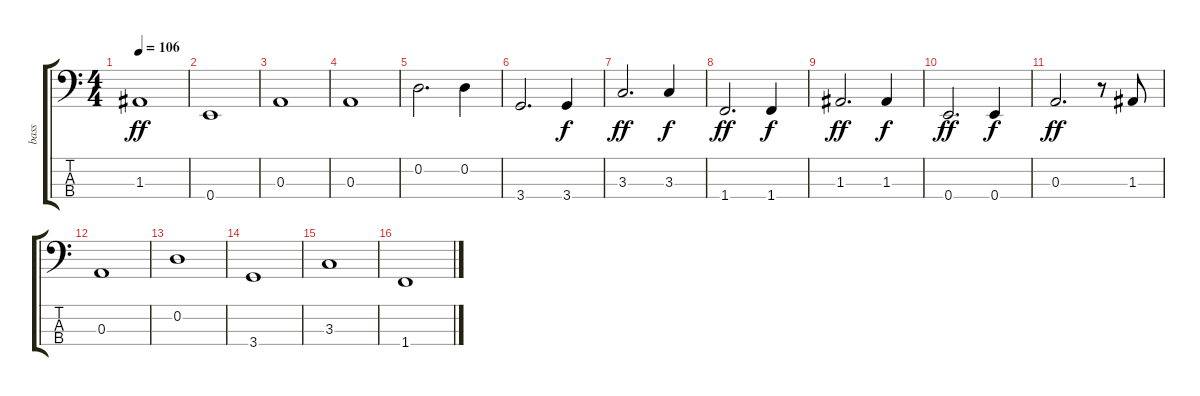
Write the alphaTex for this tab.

\track ("bass" "bass") {instrument electricbassfinger}
\staff {score tabs}
\tuning (G2 D2 A1 E1) {hide}
\ts (4 4)
\tempo 106
\clef f4
\ks c
1.3.1{dy ff} |
0.4.1 |
0.3.1 |
0.3.1 |
0.2.2{d} 0.2.4 |
3.4.2{d} 3.4.4{dy f} |
3.3.2{d dy ff} 3.3.4{dy f} |
1.4.2{d dy ff} 1.4.4{dy f} |
1.3.2{d dy ff} 1.3.4{dy f} |
0.4.2{d dy ff} 0.4.4{dy f} |
0.3.2{d dy ff} r.8 1.3.8 |
0.3.1 |
0.2.1 |
3.4.1 |
3.3.1 |
1.4.1
